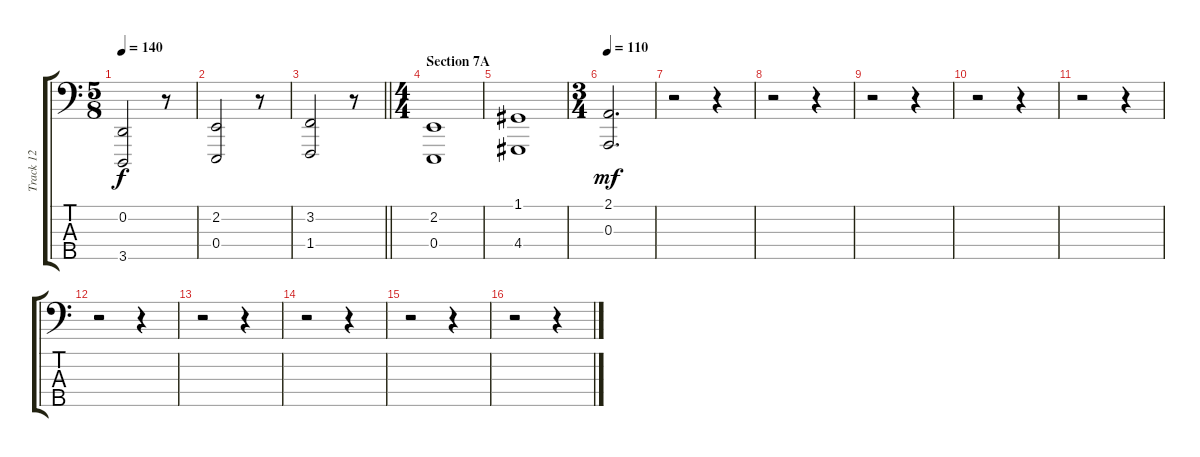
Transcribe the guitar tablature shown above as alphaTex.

\track ("Track 12" "Track 12") {instrument acousticgrandpiano}
\staff {score tabs}
\tuning (G2 D2 A1 E1 B0) {hide}
\ts (5 8)
\tempo 140
\clef f4
\ks c
(0.2 3.5).2{dy f} r.8 |
(2.2 0.4).2 r.8 |
\barLineRight lightlight
(3.2 1.4).2 r.8 |
\ts (4 4)
\section ("" "Section 7A")
(2.2 0.4).1 |
(1.1 4.4).1 |
\ts (3 4)
\tempo 110
(2.1 0.3).2{d dy mf} |
r.2 r.4 |
r.2 r.4 |
r.2 r.4 |
r.2 r.4 |
r.2 r.4 |
r.2 r.4 |
r.2 r.4 |
r.2 r.4 |
r.2 r.4 |
r.2 r.4
